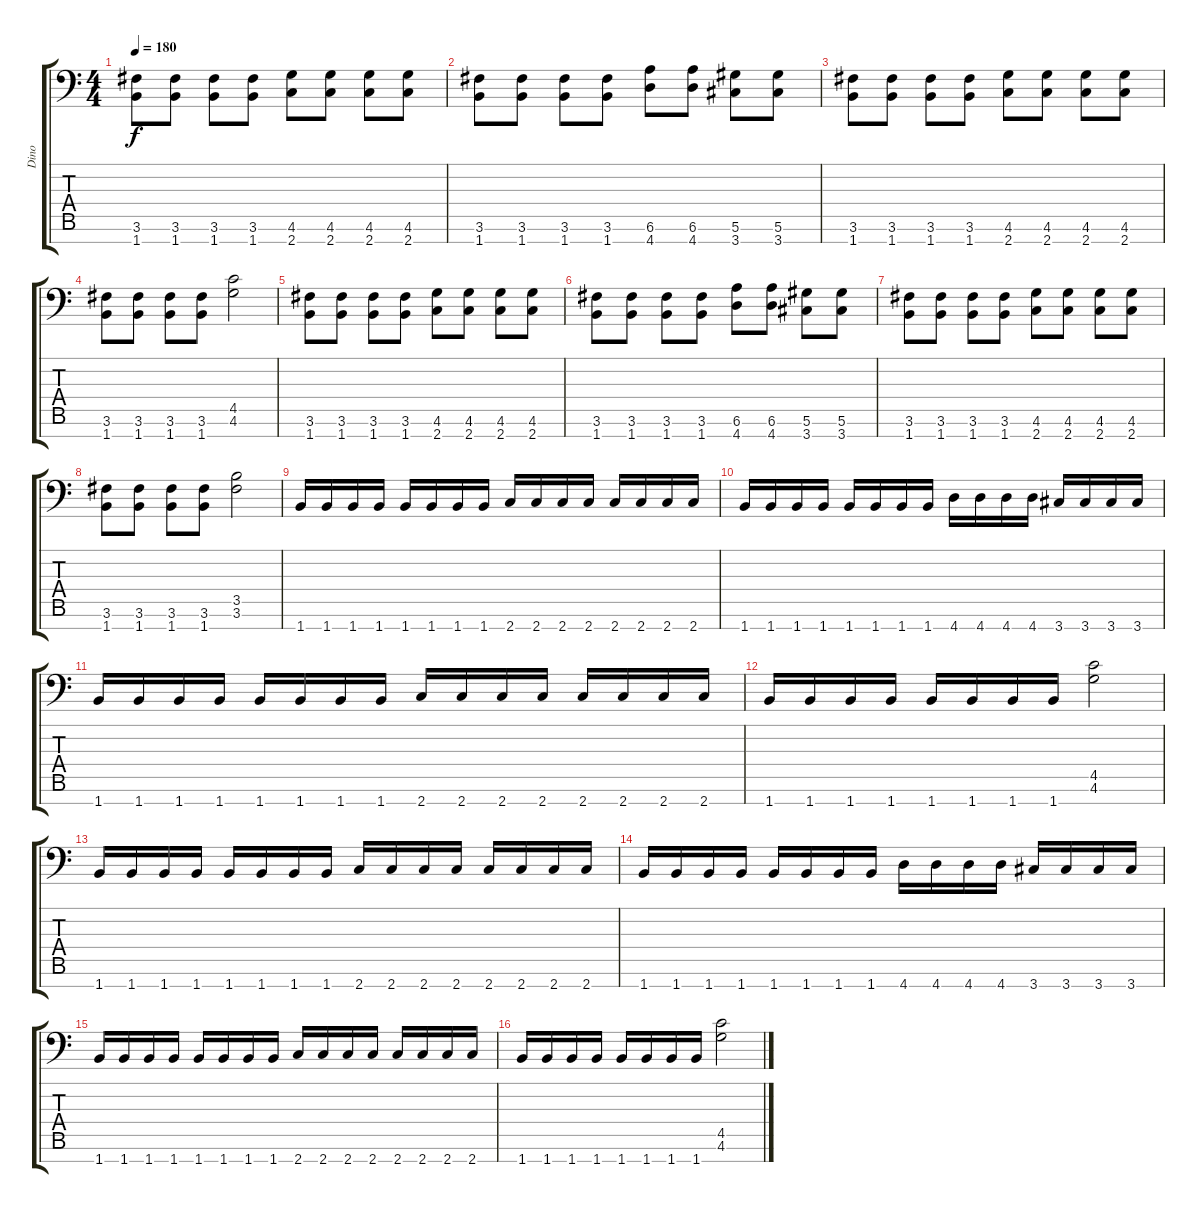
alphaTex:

\track ("Dino " "Dino ") {instrument distortionguitar}
\staff {score tabs}
\tuning (Eb4 Bb3 Gb3 Db3 Ab2 Eb2 Bb1) {hide}
\ts (4 4)
\tempo 180
\clef f4
\ks c
(3.6 1.7).8{dy f} (3.6 1.7).8 (3.6 1.7).8 (3.6 1.7).8 (4.6 2.7).8 (4.6 2.7).8 (4.6 2.7).8 (4.6 2.7).8 |
(3.6 1.7).8 (3.6 1.7).8 (3.6 1.7).8 (3.6 1.7).8 (6.6 4.7).8 (6.6 4.7).8 (5.6 3.7).8 (5.6 3.7).8 |
(3.6 1.7).8 (3.6 1.7).8 (3.6 1.7).8 (3.6 1.7).8 (4.6 2.7).8 (4.6 2.7).8 (4.6 2.7).8 (4.6 2.7).8 |
(3.6 1.7).8 (3.6 1.7).8 (3.6 1.7).8 (3.6 1.7).8 (4.5 4.6).2 |
(3.6 1.7).8 (3.6 1.7).8 (3.6 1.7).8 (3.6 1.7).8 (4.6 2.7).8 (4.6 2.7).8 (4.6 2.7).8 (4.6 2.7).8 |
(3.6 1.7).8 (3.6 1.7).8 (3.6 1.7).8 (3.6 1.7).8 (6.6 4.7).8 (6.6 4.7).8 (5.6 3.7).8 (5.6 3.7).8 |
(3.6 1.7).8 (3.6 1.7).8 (3.6 1.7).8 (3.6 1.7).8 (4.6 2.7).8 (4.6 2.7).8 (4.6 2.7).8 (4.6 2.7).8 |
(3.6 1.7).8 (3.6 1.7).8 (3.6 1.7).8 (3.6 1.7).8 (3.5 3.6).2 |
1.7.16 1.7.16 1.7.16 1.7.16 1.7.16 1.7.16 1.7.16 1.7.16 2.7.16 2.7.16 2.7.16 2.7.16 2.7.16 2.7.16 2.7.16 2.7.16 |
1.7.16 1.7.16 1.7.16 1.7.16 1.7.16 1.7.16 1.7.16 1.7.16 4.7.16 4.7.16 4.7.16 4.7.16 3.7.16 3.7.16 3.7.16 3.7.16 |
1.7.16 1.7.16 1.7.16 1.7.16 1.7.16 1.7.16 1.7.16 1.7.16 2.7.16 2.7.16 2.7.16 2.7.16 2.7.16 2.7.16 2.7.16 2.7.16 |
1.7.16 1.7.16 1.7.16 1.7.16 1.7.16 1.7.16 1.7.16 1.7.16 (4.5 4.6).2 |
1.7.16 1.7.16 1.7.16 1.7.16 1.7.16 1.7.16 1.7.16 1.7.16 2.7.16 2.7.16 2.7.16 2.7.16 2.7.16 2.7.16 2.7.16 2.7.16 |
1.7.16 1.7.16 1.7.16 1.7.16 1.7.16 1.7.16 1.7.16 1.7.16 4.7.16 4.7.16 4.7.16 4.7.16 3.7.16 3.7.16 3.7.16 3.7.16 |
1.7.16 1.7.16 1.7.16 1.7.16 1.7.16 1.7.16 1.7.16 1.7.16 2.7.16 2.7.16 2.7.16 2.7.16 2.7.16 2.7.16 2.7.16 2.7.16 |
1.7.16 1.7.16 1.7.16 1.7.16 1.7.16 1.7.16 1.7.16 1.7.16 (4.5 4.6).2
